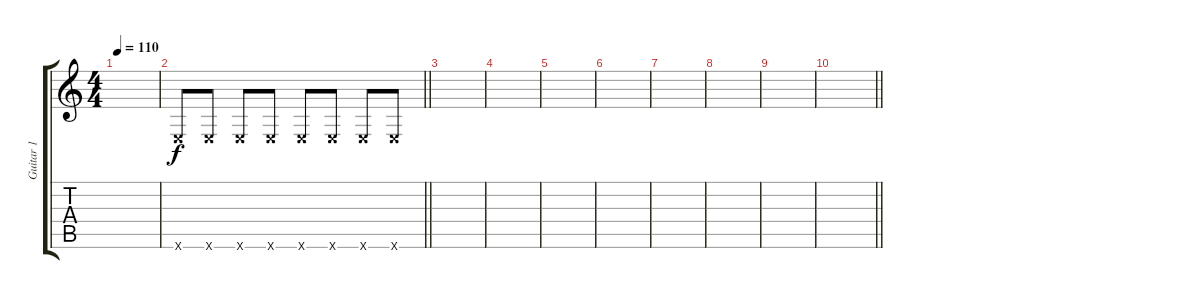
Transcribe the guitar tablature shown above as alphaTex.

\track ("Guitar 1" "Guitar 1") {instrument distortionguitar}
\staff {score tabs}
\tuning (E4 B3 G3 D3 A2 E2) {hide}
\ts (4 4)
\tempo 110
\clef g2
\ks c
|
\barLineRight lightlight
0.6{x}.8 0.6{x}.8 0.6{x}.8 0.6{x}.8 0.6{x}.8 0.6{x}.8 0.6{x}.8 0.6{x}.8 |
|
|
|
|
|
|
|
\barLineRight lightlight
